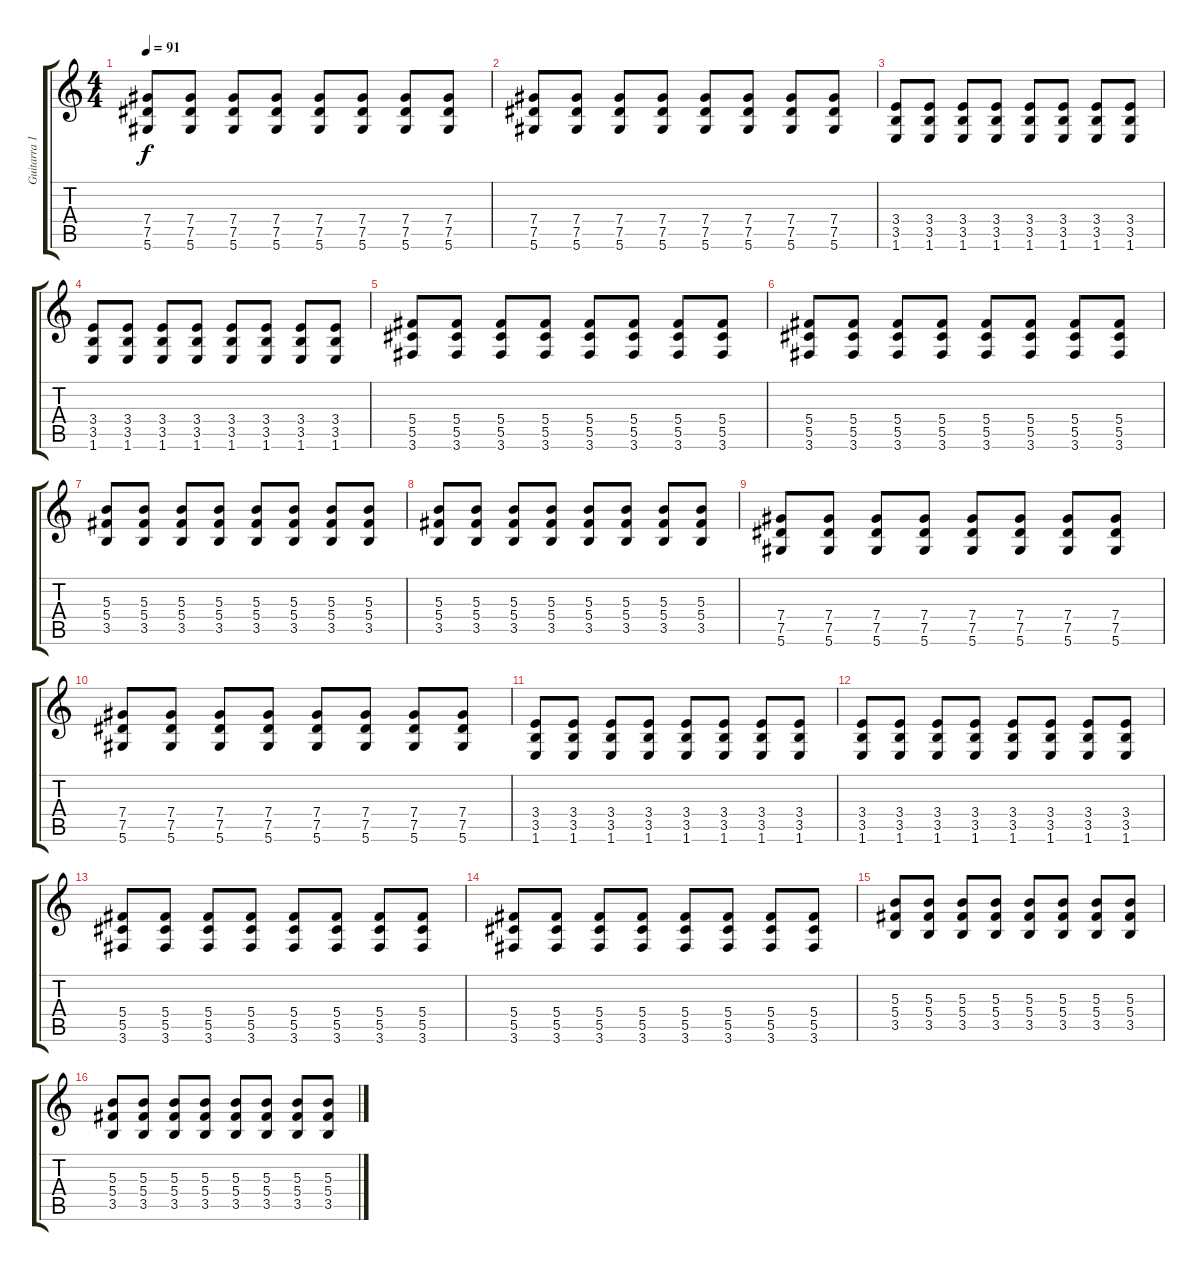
\track ("Guitarra 1" "Guitarra 1") {instrument distortionguitar}
\staff {score tabs}
\tuning (Eb4 Bb3 Gb3 Db3 Ab2 Eb2) {hide}
\ts (4 4)
\tempo 91
\clef g2
\ks c
(7.4 7.5 5.6).8{dy f} (7.4 7.5 5.6).8 (7.4 7.5 5.6).8 (7.4 7.5 5.6).8 (7.4 7.5 5.6).8 (7.4 7.5 5.6).8 (7.4 7.5 5.6).8 (7.4 7.5 5.6).8 |
(7.4 7.5 5.6).8 (7.4 7.5 5.6).8 (7.4 7.5 5.6).8 (7.4 7.5 5.6).8 (7.4 7.5 5.6).8 (7.4 7.5 5.6).8 (7.4 7.5 5.6).8 (7.4 7.5 5.6).8 |
(3.4 3.5 1.6).8 (3.4 3.5 1.6).8 (3.4 3.5 1.6).8 (3.4 3.5 1.6).8 (3.4 3.5 1.6).8 (3.4 3.5 1.6).8 (3.4 3.5 1.6).8 (3.4 3.5 1.6).8 |
(3.4 3.5 1.6).8 (3.4 3.5 1.6).8 (3.4 3.5 1.6).8 (3.4 3.5 1.6).8 (3.4 3.5 1.6).8 (3.4 3.5 1.6).8 (3.4 3.5 1.6).8 (3.4 3.5 1.6).8 |
(5.4 5.5 3.6).8 (5.4 5.5 3.6).8 (5.4 5.5 3.6).8 (5.4 5.5 3.6).8 (5.4 5.5 3.6).8 (5.4 5.5 3.6).8 (5.4 5.5 3.6).8 (5.4 5.5 3.6).8 |
(5.4 5.5 3.6).8 (5.4 5.5 3.6).8 (5.4 5.5 3.6).8 (5.4 5.5 3.6).8 (5.4 5.5 3.6).8 (5.4 5.5 3.6).8 (5.4 5.5 3.6).8 (5.4 5.5 3.6).8 |
(5.3 5.4 3.5).8 (5.3 5.4 3.5).8 (5.3 5.4 3.5).8 (5.3 5.4 3.5).8 (5.3 5.4 3.5).8 (5.3 5.4 3.5).8 (5.3 5.4 3.5).8 (5.3 5.4 3.5).8 |
(5.3 5.4 3.5).8 (5.3 5.4 3.5).8 (5.3 5.4 3.5).8 (5.3 5.4 3.5).8 (5.3 5.4 3.5).8 (5.3 5.4 3.5).8 (5.3 5.4 3.5).8 (5.3 5.4 3.5).8 |
(7.4 7.5 5.6).8 (7.4 7.5 5.6).8 (7.4 7.5 5.6).8 (7.4 7.5 5.6).8 (7.4 7.5 5.6).8 (7.4 7.5 5.6).8 (7.4 7.5 5.6).8 (7.4 7.5 5.6).8 |
(7.4 7.5 5.6).8 (7.4 7.5 5.6).8 (7.4 7.5 5.6).8 (7.4 7.5 5.6).8 (7.4 7.5 5.6).8 (7.4 7.5 5.6).8 (7.4 7.5 5.6).8 (7.4 7.5 5.6).8 |
(3.4 3.5 1.6).8 (3.4 3.5 1.6).8 (3.4 3.5 1.6).8 (3.4 3.5 1.6).8 (3.4 3.5 1.6).8 (3.4 3.5 1.6).8 (3.4 3.5 1.6).8 (3.4 3.5 1.6).8 |
(3.4 3.5 1.6).8 (3.4 3.5 1.6).8 (3.4 3.5 1.6).8 (3.4 3.5 1.6).8 (3.4 3.5 1.6).8 (3.4 3.5 1.6).8 (3.4 3.5 1.6).8 (3.4 3.5 1.6).8 |
(5.4 5.5 3.6).8 (5.4 5.5 3.6).8 (5.4 5.5 3.6).8 (5.4 5.5 3.6).8 (5.4 5.5 3.6).8 (5.4 5.5 3.6).8 (5.4 5.5 3.6).8 (5.4 5.5 3.6).8 |
(5.4 5.5 3.6).8 (5.4 5.5 3.6).8 (5.4 5.5 3.6).8 (5.4 5.5 3.6).8 (5.4 5.5 3.6).8 (5.4 5.5 3.6).8 (5.4 5.5 3.6).8 (5.4 5.5 3.6).8 |
(5.3 5.4 3.5).8{volume 12 instrument distortionguitar} (5.3 5.4 3.5).8 (5.3 5.4 3.5).8 (5.3 5.4 3.5).8 (5.3 5.4 3.5).8 (5.3 5.4 3.5).8 (5.3 5.4 3.5).8 (5.3 5.4 3.5).8 |
(5.3 5.4 3.5).8 (5.3 5.4 3.5).8 (5.3 5.4 3.5).8 (5.3 5.4 3.5).8 (5.3 5.4 3.5).8 (5.3 5.4 3.5).8 (5.3 5.4 3.5).8 (5.3 5.4 3.5).8
